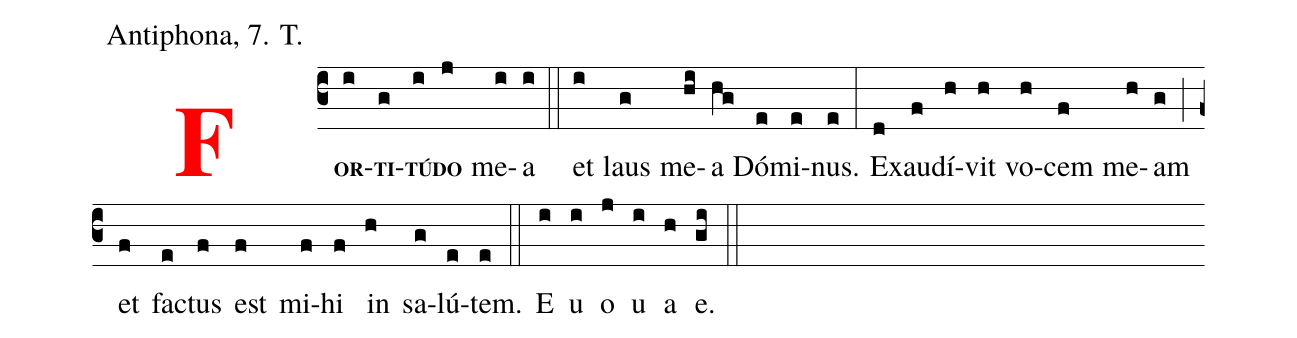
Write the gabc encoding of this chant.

office-part: Antiphona, 7. T.;
%%
<v>\bf\textcolor{red}{F}</v><v>\bf\scriptsize{OR}</v>(c3i)<v>\bf\scriptsize{TI}</v>(g)<v>\bf\scriptsize{TÚ}</v>(i)<v>\bf\scriptsize{DO}</v>(j)
me(i)a(i)  (::) et(i) laus(g) me(hi)a(hg) Dó(e)mi(e)nus.(e) (:)
Ex(d)au(f)dí(h)vit(h) vo(h)cem(f) me(h)am(g) (;) et(f) fac(e)tus(f) est(f) mi(f)hi(f) in(h) sa(g)lú(e)tem.(e)  (::)
E(i) u(i) o(j) u(i) a(h) e.(gi) (::)
